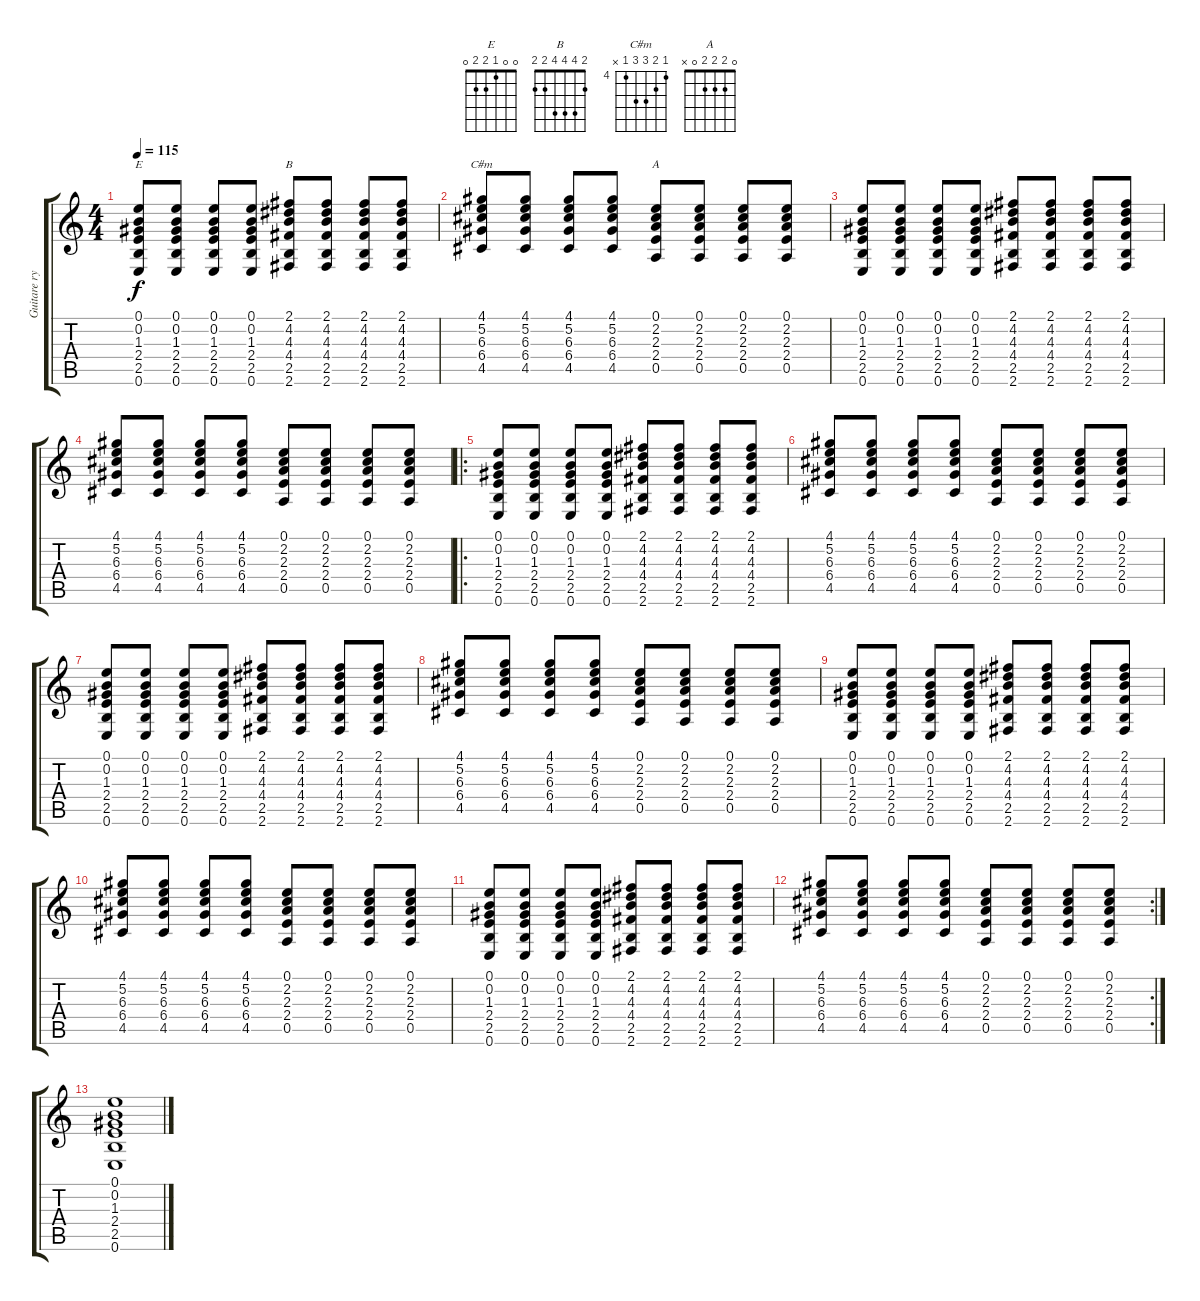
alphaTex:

\track ("Guitare rythmique" "Guitare ry") {instrument acousticguitarnylon}
\staff {score tabs}
\tuning (E4 B3 G3 D3 A2 E2) {hide}
\chord ("E" 0 0 1 2 2 0)
\chord ("B" 2 4 4 4 2 2)
\chord ("C#m" 4 5 6 6 4 x) {firstfret 4}
\chord ("A" 0 2 2 2 0 x)
\ts (4 4)
\tempo 115
\clef g2
\ks c
(0.1 0.2 1.3 2.4 2.5 0.6).8{ch "E" dy f} (0.1 0.2 1.3 2.4 2.5 0.6).8 (0.1 0.2 1.3 2.4 2.5 0.6).8 (0.1 0.2 1.3 2.4 2.5 0.6).8 (2.1 4.2 4.3 4.4 2.5 2.6).8{ch "B"} (2.1 4.2 4.3 4.4 2.5 2.6).8 (2.1 4.2 4.3 4.4 2.5 2.6).8 (2.1 4.2 4.3 4.4 2.5 2.6).8 |
(4.1 5.2 6.3 6.4 4.5).8{ch "C#m"} (4.1 5.2 6.3 6.4 4.5).8 (4.1 5.2 6.3 6.4 4.5).8 (4.1 5.2 6.3 6.4 4.5).8 (0.1 2.2 2.3 2.4 0.5).8{ch "A"} (0.1 2.2 2.3 2.4 0.5).8 (0.1 2.2 2.3 2.4 0.5).8 (0.1 2.2 2.3 2.4 0.5).8 |
(0.1 0.2 1.3 2.4 2.5 0.6).8 (0.1 0.2 1.3 2.4 2.5 0.6).8 (0.1 0.2 1.3 2.4 2.5 0.6).8 (0.1 0.2 1.3 2.4 2.5 0.6).8 (2.1 4.2 4.3 4.4 2.5 2.6).8 (2.1 4.2 4.3 4.4 2.5 2.6).8 (2.1 4.2 4.3 4.4 2.5 2.6).8 (2.1 4.2 4.3 4.4 2.5 2.6).8 |
(4.1 5.2 6.3 6.4 4.5).8 (4.1 5.2 6.3 6.4 4.5).8 (4.1 5.2 6.3 6.4 4.5).8 (4.1 5.2 6.3 6.4 4.5).8 (0.1 2.2 2.3 2.4 0.5).8 (0.1 2.2 2.3 2.4 0.5).8 (0.1 2.2 2.3 2.4 0.5).8 (0.1 2.2 2.3 2.4 0.5).8 |
\ro
(0.1 0.2 1.3 2.4 2.5 0.6).8 (0.1 0.2 1.3 2.4 2.5 0.6).8 (0.1 0.2 1.3 2.4 2.5 0.6).8 (0.1 0.2 1.3 2.4 2.5 0.6).8 (2.1 4.2 4.3 4.4 2.5 2.6).8 (2.1 4.2 4.3 4.4 2.5 2.6).8 (2.1 4.2 4.3 4.4 2.5 2.6).8 (2.1 4.2 4.3 4.4 2.5 2.6).8 |
(4.1 5.2 6.3 6.4 4.5).8 (4.1 5.2 6.3 6.4 4.5).8 (4.1 5.2 6.3 6.4 4.5).8 (4.1 5.2 6.3 6.4 4.5).8 (0.1 2.2 2.3 2.4 0.5).8 (0.1 2.2 2.3 2.4 0.5).8 (0.1 2.2 2.3 2.4 0.5).8 (0.1 2.2 2.3 2.4 0.5).8 |
(0.1 0.2 1.3 2.4 2.5 0.6).8 (0.1 0.2 1.3 2.4 2.5 0.6).8 (0.1 0.2 1.3 2.4 2.5 0.6).8 (0.1 0.2 1.3 2.4 2.5 0.6).8 (2.1 4.2 4.3 4.4 2.5 2.6).8 (2.1 4.2 4.3 4.4 2.5 2.6).8 (2.1 4.2 4.3 4.4 2.5 2.6).8 (2.1 4.2 4.3 4.4 2.5 2.6).8 |
(4.1 5.2 6.3 6.4 4.5).8 (4.1 5.2 6.3 6.4 4.5).8 (4.1 5.2 6.3 6.4 4.5).8 (4.1 5.2 6.3 6.4 4.5).8 (0.1 2.2 2.3 2.4 0.5).8 (0.1 2.2 2.3 2.4 0.5).8 (0.1 2.2 2.3 2.4 0.5).8 (0.1 2.2 2.3 2.4 0.5).8 |
(0.1 0.2 1.3 2.4 2.5 0.6).8 (0.1 0.2 1.3 2.4 2.5 0.6).8 (0.1 0.2 1.3 2.4 2.5 0.6).8 (0.1 0.2 1.3 2.4 2.5 0.6).8 (2.1 4.2 4.3 4.4 2.5 2.6).8 (2.1 4.2 4.3 4.4 2.5 2.6).8 (2.1 4.2 4.3 4.4 2.5 2.6).8 (2.1 4.2 4.3 4.4 2.5 2.6).8 |
(4.1 5.2 6.3 6.4 4.5).8 (4.1 5.2 6.3 6.4 4.5).8 (4.1 5.2 6.3 6.4 4.5).8 (4.1 5.2 6.3 6.4 4.5).8 (0.1 2.2 2.3 2.4 0.5).8 (0.1 2.2 2.3 2.4 0.5).8 (0.1 2.2 2.3 2.4 0.5).8 (0.1 2.2 2.3 2.4 0.5).8 |
(0.1 0.2 1.3 2.4 2.5 0.6).8 (0.1 0.2 1.3 2.4 2.5 0.6).8 (0.1 0.2 1.3 2.4 2.5 0.6).8 (0.1 0.2 1.3 2.4 2.5 0.6).8 (2.1 4.2 4.3 4.4 2.5 2.6).8 (2.1 4.2 4.3 4.4 2.5 2.6).8 (2.1 4.2 4.3 4.4 2.5 2.6).8 (2.1 4.2 4.3 4.4 2.5 2.6).8 |
\rc 2
(4.1 5.2 6.3 6.4 4.5).8 (4.1 5.2 6.3 6.4 4.5).8 (4.1 5.2 6.3 6.4 4.5).8 (4.1 5.2 6.3 6.4 4.5).8 (0.1 2.2 2.3 2.4 0.5).8 (0.1 2.2 2.3 2.4 0.5).8 (0.1 2.2 2.3 2.4 0.5).8 (0.1 2.2 2.3 2.4 0.5).8 |
(0.1 0.2 1.3 2.4 2.5 0.6).1
